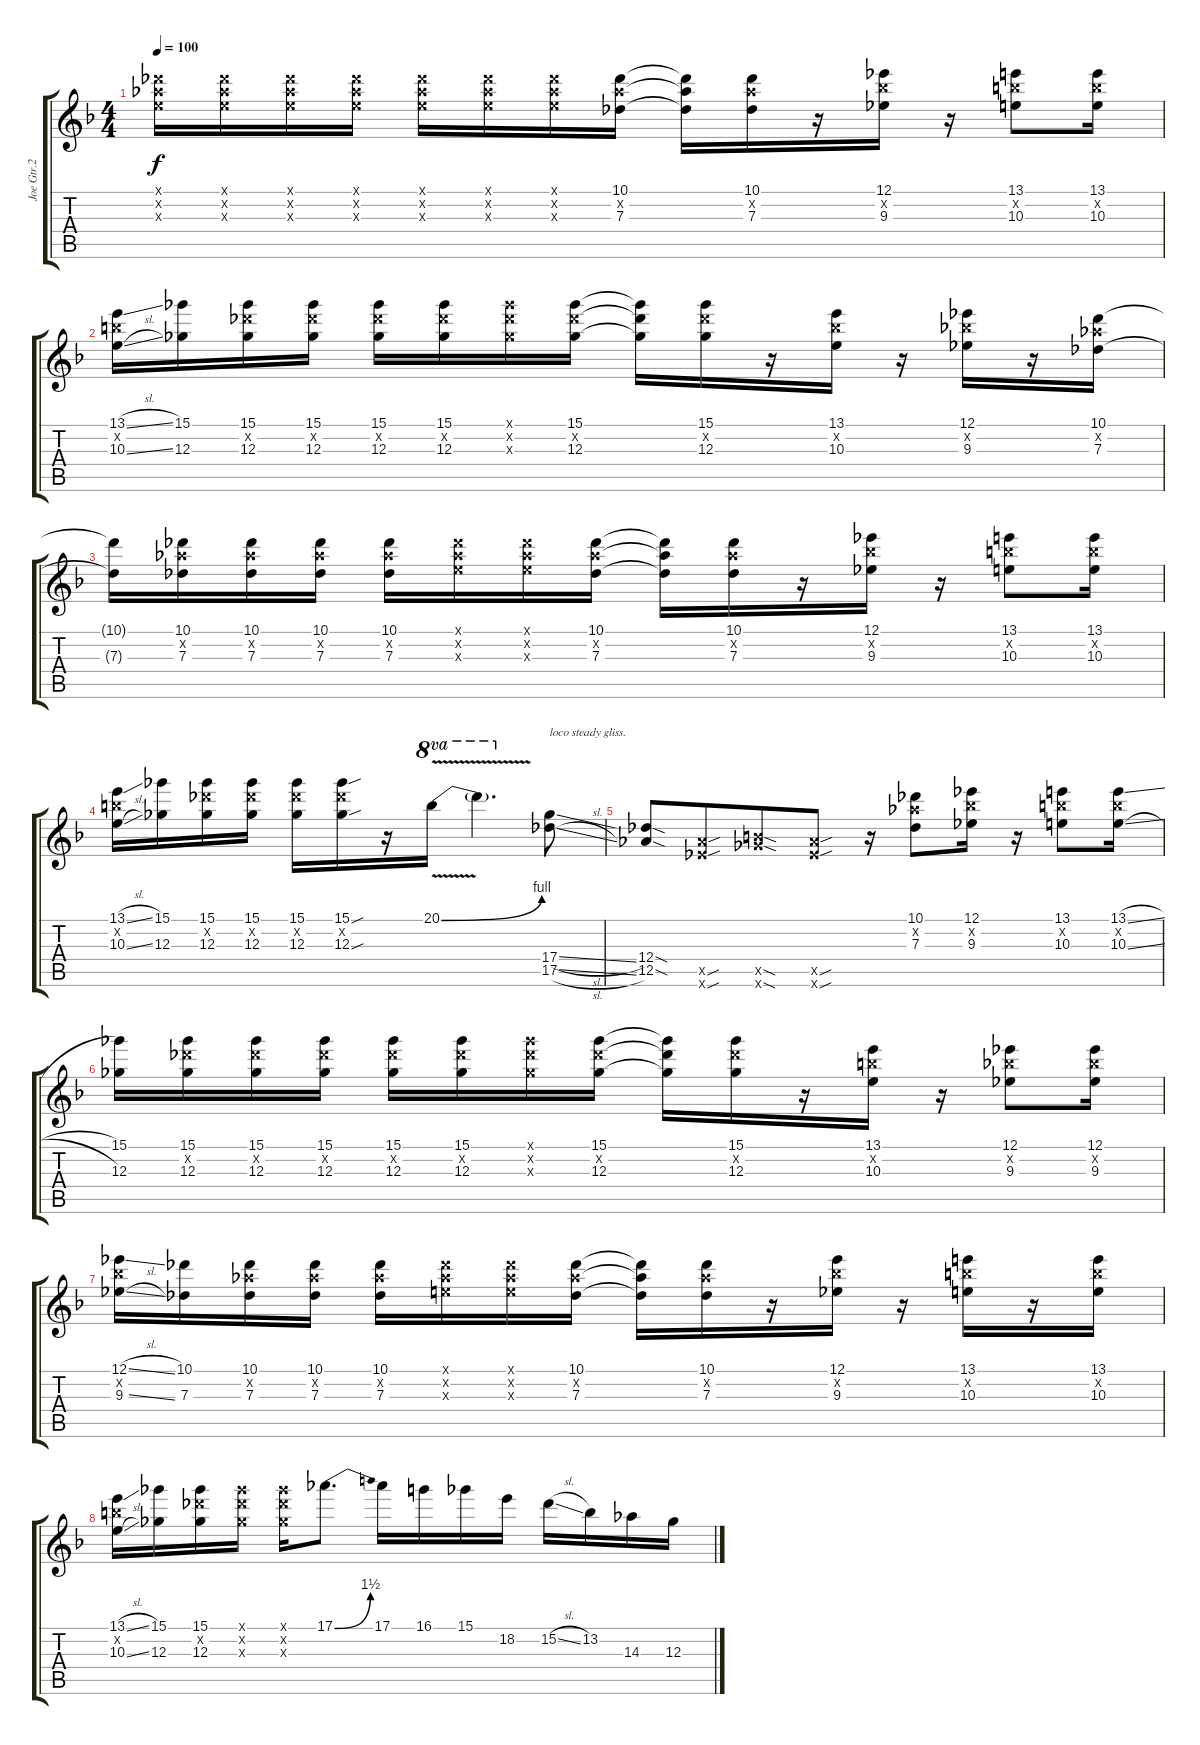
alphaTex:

\track ("Joe Gtr.2" "Joe Gtr.2") {instrument distortionguitar}
\staff {score tabs}
\tuning (Eb4 Bb3 Gb3 Db3 Ab2 Eb2) {hide}
\ts (4 4)
\tempo 100
\clef g2
\ks dminor
(10.1{x} 10.2{x} 10.3{x}).16{dy f} (10.1{x} 10.2{x} 10.3{x}).16 (10.1{x} 10.2{x} 10.3{x}).16 (10.1{x} 10.2{x} 10.3{x}).16 (10.1{x} 10.2{x} 10.3{x}).16 (10.1{x} 10.2{x} 10.3{x}).16 (10.1{x} 10.2{x} 10.3{x}).16 (10.1 10.2{x} 7.3).16 (10.1{t} 10.2{t} 7.3{t}).16 (10.1 10.2{x} 7.3).16 r.16 (12.1 12.2{x} 9.3).16 r.16 (13.1 13.2{x} 10.3).8 (13.1 13.2{x} 10.3).16 |
(13.1{sl} 13.2{x} 10.3{sl}).16 (15.1 12.3).16 (15.1 15.2{x} 12.3).16 (15.1 15.2{x} 12.3).16 (15.1 15.2{x} 12.3).16 (15.1 15.2{x} 12.3).16 (15.1{x} 15.2{x} 12.3{x}).16 (15.1 15.2{x} 12.3).16 (15.1{t} 15.2{t} 12.3{t}).16 (15.1 15.2{x} 12.3).16 r.16 (13.1 13.2{x} 10.3).16 r.16 (12.1 12.2{x} 9.3).16 r.16 (10.1 10.2{x} 7.3).16 |
(10.1{t} 7.3{t}).16 (10.1 10.2{x} 7.3).16 (10.1 10.2{x} 7.3).16 (10.1 10.2{x} 7.3).16 (10.1 10.2{x} 7.3).16 (10.1{x} 10.2{x} 10.3{x}).16 (10.1{x} 10.2{x} 10.3{x}).16 (10.1 10.2{x} 7.3).16 (10.1{t} 10.2{t} 7.3{t}).16 (10.1 10.2{x} 7.3).16 r.16 (12.1 12.2{x} 9.3).16 r.16 (13.1 13.2{x} 10.3).8 (13.1 13.2{x} 10.3).16 |
(13.1{sl} 13.2{x} 10.3{sl}).16 (15.1 12.3).16 (15.1 15.2{x} 12.3).16 (15.1 15.2{x} 12.3).16 (15.1 15.2{x} 12.3).16 (15.1{sou} 15.2{x} 12.3{sou}).16 r.16 20.1{be (bend 0 0 60 4) v}.16{ot 8va} 20.1{t}.4{d ot 8va} (17.4{sl} 17.5{sl}).8{txt "loco steady gliss."} |
(12.4{sod} 12.5{sod}).8 (12.5{sou x} 12.6{sou x}).8{beam merge} (15.5{sod x} 15.6{sod x}).8 (12.5{sou x} 12.6{sou x}).8 r.16 (10.1 10.2{x} 7.3).8 (12.1 12.2{x} 9.3).16 r.16 (13.1 13.2{x} 10.3).8 (13.1{sl} 13.2{x} 10.3{sl}).16 |
(15.1 12.3).16 (15.1 15.2{x} 12.3).16 (15.1 15.2{x} 12.3).16 (15.1 15.2{x} 12.3).16 (15.1 15.2{x} 12.3).16 (15.1 15.2{x} 12.3).16 (15.1{x} 15.2{x} 12.3{x}).16 (15.1 15.2{x} 12.3).16 (15.1{t} 15.2{t} 12.3{t}).16 (15.1 15.2{x} 12.3).16 r.16 (13.1 13.2{x} 10.3).16 r.16 (12.1 12.2{x} 9.3).8 (12.1 12.2{x} 9.3).16 |
(12.1{sl} 12.2{x} 9.3{sl}).16 (10.1 7.3).16 (10.1 10.2{x} 7.3).16 (10.1 10.2{x} 7.3).16 (10.1 10.2{x} 7.3).16 (10.1{x} 10.2{x} 10.3{x}).16 (10.1{x} 10.2{x} 10.3{x}).16 (10.1 10.2{x} 7.3).16 (10.1{t} 10.2{t} 7.3{t}).16 (10.1 10.2{x} 7.3).16 r.16 (12.1 12.2{x} 9.3).16 r.16 (13.1 13.2{x} 10.3).16 r.16 (13.1 13.2{x} 10.3).16 |
(13.1{sl} 13.2{x} 10.3{sl}).16 (15.1 12.3).16 (15.1 15.2{x} 12.3).16 (15.1{x} 15.2{x} 12.3{x}).16 (15.1{x} 15.2{x} 12.3{x}).16 17.1{be (bend 0 0 60 6)}.8{d} 17.1.16 16.1.16 15.1.16 18.2.16 15.2{sl}.16 13.2.16 14.3.16 12.3.16
